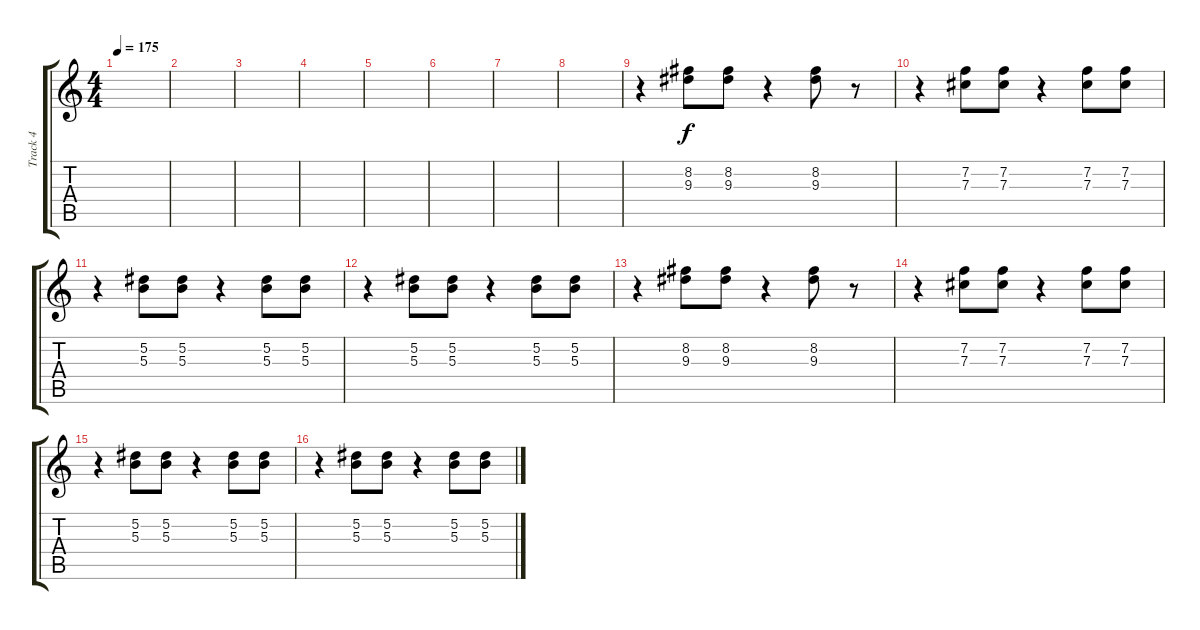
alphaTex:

\track ("Track 4" "Track 4") {instrument electricguitarjazz}
\staff {score tabs}
\tuning (Eb4 Bb3 Gb3 Db3 Ab2 Db2) {hide}
\ts (4 4)
\tempo 175
\clef g2
\ks c
|
|
|
|
|
|
|
|
r.4 (8.2 9.3).8 (8.2 9.3).8 r.4 (8.2 9.3).8 r.8 |
r.4 (7.2 7.3).8 (7.2 7.3).8 r.4 (7.2 7.3).8 (7.2 7.3).8 |
r.4 (5.2 5.3).8 (5.2 5.3).8 r.4 (5.2 5.3).8 (5.2 5.3).8 |
r.4 (5.2 5.3).8 (5.2 5.3).8 r.4 (5.2 5.3).8 (5.2 5.3).8 |
r.4 (8.2 9.3).8 (8.2 9.3).8 r.4 (8.2 9.3).8 r.8 |
r.4 (7.2 7.3).8 (7.2 7.3).8 r.4 (7.2 7.3).8 (7.2 7.3).8 |
r.4 (5.2 5.3).8 (5.2 5.3).8 r.4 (5.2 5.3).8 (5.2 5.3).8 |
r.4 (5.2 5.3).8 (5.2 5.3).8 r.4 (5.2 5.3).8 (5.2 5.3).8
